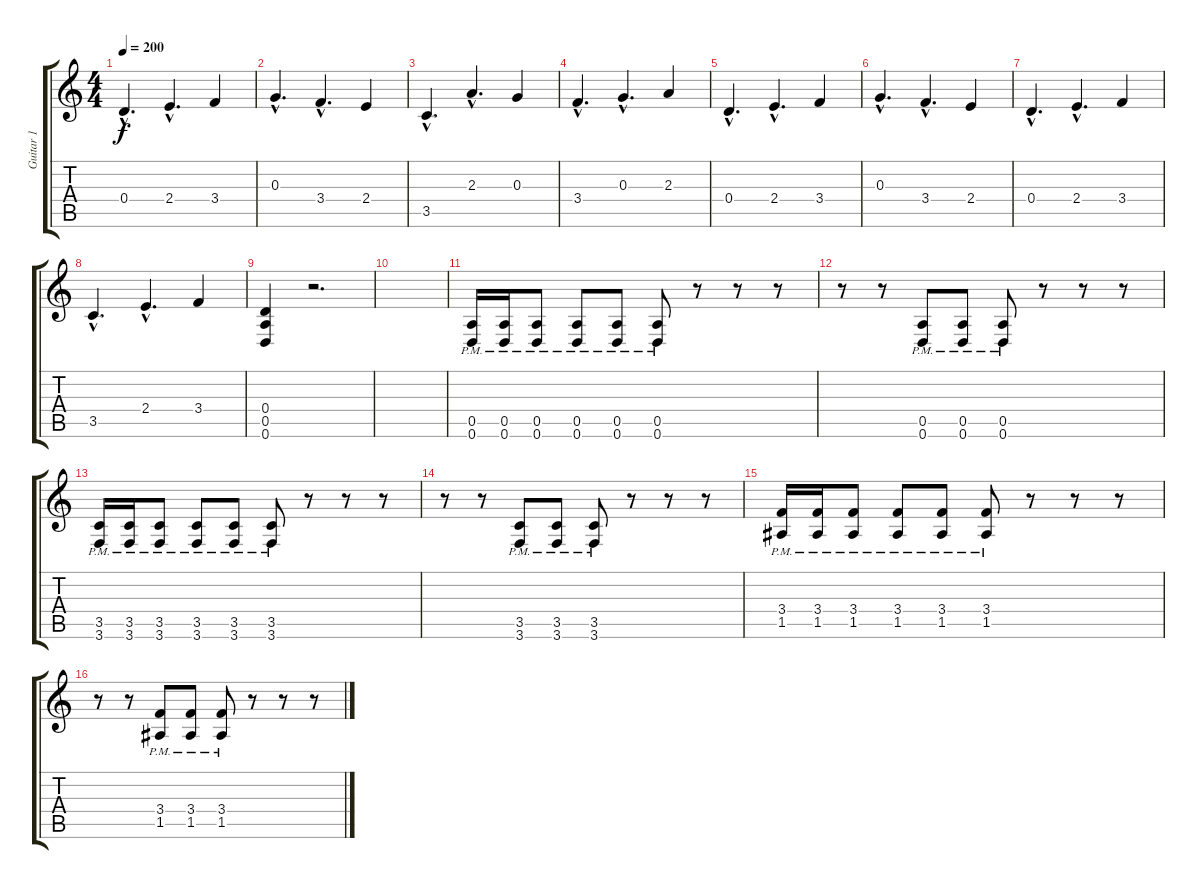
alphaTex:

\track ("Guitar 1" "Guitar 1") {instrument distortionguitar}
\staff {score tabs}
\tuning (E4 B3 G3 D3 A2 D2) {hide}
\ts (4 4)
\tempo 200
\clef g2
\ks c
0.4{hac}.4{d dy f} 2.4{hac}.4{d} 3.4.4 |
0.3{hac}.4{d} 3.4{hac}.4{d} 2.4.4 |
3.5{hac}.4{d} 2.3{hac}.4{d} 0.3.4 |
3.4{hac}.4{d} 0.3{hac}.4{d} 2.3.4 |
0.4{hac}.4{d} 2.4{hac}.4{d} 3.4.4 |
0.3{hac}.4{d} 3.4{hac}.4{d} 2.4.4 |
0.4{hac}.4{d} 2.4{hac}.4{d} 3.4.4 |
3.5{hac}.4{d} 2.4{hac}.4{d} 3.4.4 |
(0.4 0.5 0.6).4 r.2{d} |
|
(0.5{pm} 0.6{pm}).16 (0.5{pm} 0.6{pm}).16 (0.5{pm} 0.6{pm}).8 (0.5{pm} 0.6{pm}).8 (0.5{pm} 0.6{pm}).8 (0.5{pm} 0.6{pm}).8 r.8 r.8 r.8 |
r.8 r.8 (0.5{pm} 0.6{pm}).8 (0.5{pm} 0.6{pm}).8 (0.5{pm} 0.6{pm}).8 r.8 r.8 r.8 |
(3.5{pm} 3.6{pm}).16 (3.5{pm} 3.6{pm}).16 (3.5{pm} 3.6{pm}).8 (3.5{pm} 3.6{pm}).8 (3.5{pm} 3.6{pm}).8 (3.5{pm} 3.6{pm}).8 r.8 r.8 r.8 |
r.8 r.8 (3.5{pm} 3.6{pm}).8 (3.5{pm} 3.6{pm}).8 (3.5{pm} 3.6{pm}).8 r.8 r.8 r.8 |
(3.4{pm} 1.5{pm}).16 (3.4{pm} 1.5{pm}).16 (3.4{pm} 1.5{pm}).8 (3.4{pm} 1.5{pm}).8 (3.4{pm} 1.5{pm}).8 (3.4{pm} 1.5{pm}).8 r.8 r.8 r.8 |
r.8 r.8 (3.4{pm} 1.5{pm}).8 (3.4{pm} 1.5{pm}).8 (3.4{pm} 1.5{pm}).8 r.8 r.8 r.8
